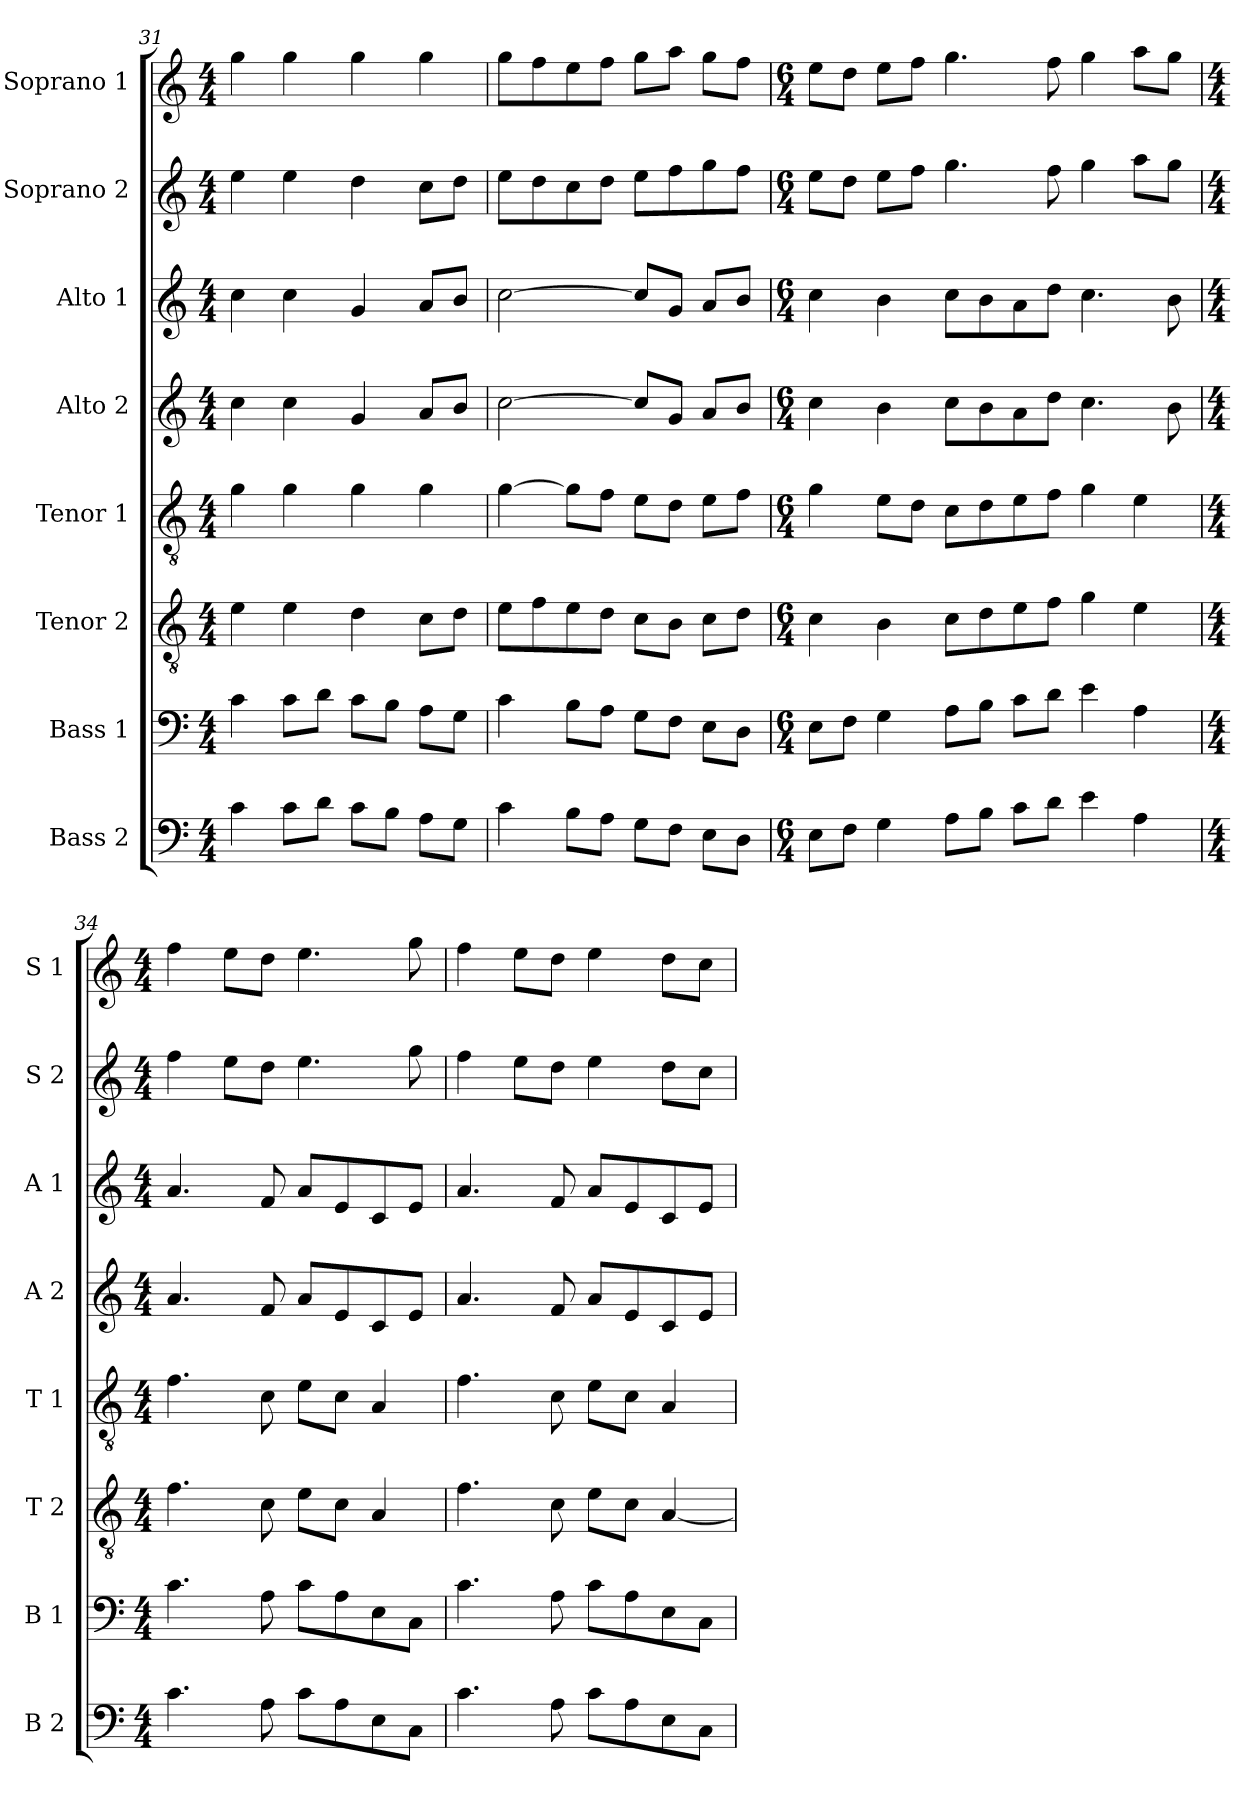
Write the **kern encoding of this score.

**kern	**kern	**kern	**kern	**kern	**kern	**kern	**kern
*part8	*part7	*part6	*part5	*part4	*part3	*part2	*part1
*staff8	*staff7	*staff6	*staff5	*staff4	*staff3	*staff2	*staff1
*I"Bass 2	*I"Bass 1	*I"Tenor 2	*I"Tenor 1	*I"Alto 2	*I"Alto 1	*I"Soprano 2	*I"Soprano 1
*I'B 2	*I'B 1	*I'T 2	*I'T 1	*I'A 2	*I'A 1	*I'S 2	*I'S 1
*clefF4	*clefF4	*clefGv2	*clefGv2	*clefG2	*clefG2	*clefG2	*clefG2
*k[]	*k[]	*k[]	*k[]	*k[]	*k[]	*k[]	*k[]
*C:	*C:	*C:	*C:	*C:	*C:	*C:	*C:
*M4/4	*M4/4	*M4/4	*M4/4	*M4/4	*M4/4	*M4/4	*M4/4
=31	=31	=31	=31	=31	=31	=31	=31
4c	4c	4e	4g	4cc	4cc	4ee	4gg
8cL	8cL	4e	4g	4cc	4cc	4ee	4gg
8dJ	8dJ	.	.	.	.	.	.
8cL	8cL	4d	4g	4g	4g	4dd	4gg
8BJ	8BJ	.	.	.	.	.	.
8AL	8AL	8cL	4g	8aL	8aL	8ccL	4gg
8GJ	8GJ	8dJ	.	8bJ	8bJ	8ddJ	.
=32	=32	=32	=32	=32	=32	=32	=32
4c	4c	8eL	[4g	[2cc	[2cc	8eeL	8ggL
.	.	8f	.	.	.	8dd	8ff
8BL	8BL	8e	8gL]	.	.	8cc	8ee
8AJ	8AJ	8dJ	8fJ	.	.	8ddJ	8ffJ
8GL	8GL	8cL	8eL	8ccL]	8ccL]	8eeL	8ggL
8FJ	8FJ	8BJ	8dJ	8gJ	8gJ	8ff	8aaJ
8EL	8EL	8cL	8eL	8aL	8aL	8gg	8ggL
8DJ	8DJ	8dJ	8fJ	8bJ	8bJ	8ffJ	8ffJ
=33	=33	=33	=33	=33	=33	=33	=33
*M6/4	*M6/4	*M6/4	*M6/4	*M6/4	*M6/4	*M6/4	*M6/4
8EL	8EL	4c	4g	4cc	4cc	8eeL	8eeL
8FJ	8FJ	.	.	.	.	8ddJ	8ddJ
4G	4G	4B	8eL	4b	4b	8eeL	8eeL
.	.	.	8dJ	.	.	8ffJ	8ffJ
8AL	8AL	8cL	8cL	8ccL	8ccL	4.gg	4.gg
8BJ	8BJ	8d	8d	8b	8b	.	.
8cL	8cL	8e	8e	8a	8a	.	.
8dJ	8dJ	8fJ	8fJ	8ddJ	8ddJ	8ff	8ff
4e	4e	4g	4g	4.cc	4.cc	4gg	4gg
4A	4A	4e	4e	.	.	8aaL	8aaL
.	.	.	.	8b	8b	8ggJ	8ggJ
=34	=34	=34	=34	=34	=34	=34	=34
*M4/4	*M4/4	*M4/4	*M4/4	*M4/4	*M4/4	*M4/4	*M4/4
4.c	4.c	4.f	4.f	4.a	4.a	4ff	4ff
.	.	.	.	.	.	8eeL	8eeL
8A	8A	8c	8c	8f	8f	8ddJ	8ddJ
8cL	8cL	8eL	8eL	8aL	8aL	4.ee	4.ee
8A	8A	8cJ	8cJ	8e	8e	.	.
8E	8E	4A	4A	8c	8c	.	.
8CJ	8CJ	.	.	8eJ	8eJ	8gg	8gg
=35	=35	=35	=35	=35	=35	=35	=35
4.c	4.c	4.f	4.f	4.a	4.a	4ff	4ff
.	.	.	.	.	.	8eeL	8eeL
8A	8A	8c	8c	8f	8f	8ddJ	8ddJ
8cL	8cL	8eL	8eL	8aL	8aL	4ee	4ee
8A	8A	8cJ	8cJ	8e	8e	.	.
8E	8E	[4A	4A	8c	8c	8ddL	8ddL
8CJ	8CJ	.	.	8eJ	8eJ	8ccJ	8ccJ
=	=	=	=	=	=	=	=
*-	*-	*-	*-	*-	*-	*-	*-
